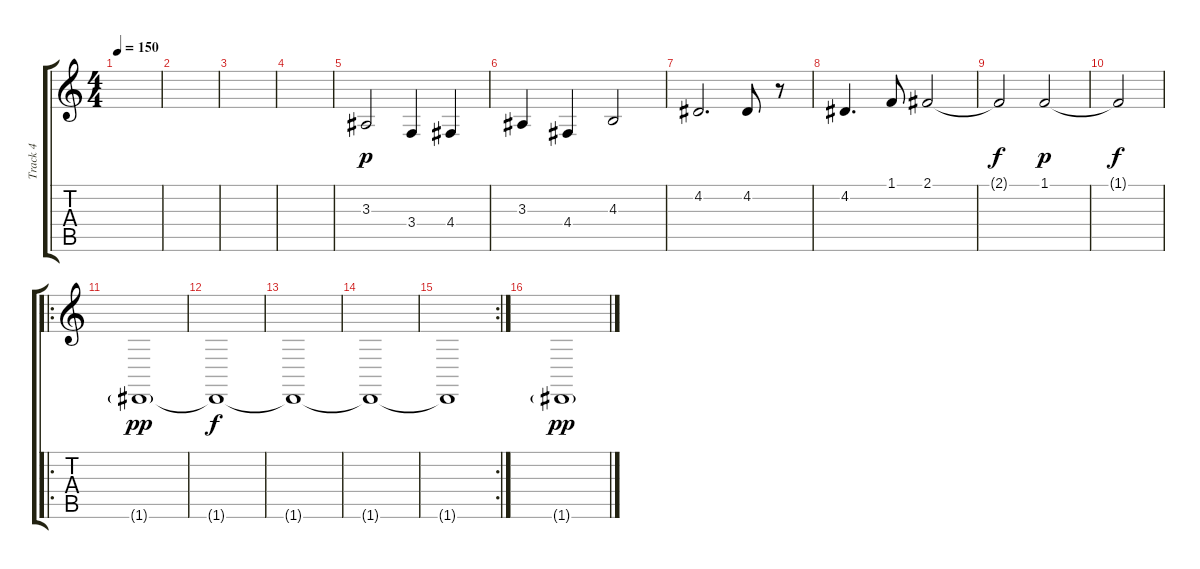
\track ("Track 4" "Track 4") {instrument cello}
\staff {score tabs}
\tuning (E4 B3 G3 D3 A2 D2) {hide}
\ts (4 4)
\tempo 150
\clef g2
\ks c
|
|
|
|
3.3.2{dy p} 3.4.4 4.4.4 |
3.3.4 4.4.4 4.3.2 |
4.2.2{d} 4.2.8 r.8 |
4.2.4{d} 1.1.8 2.1.2 |
2.1{t}.2{dy f} 1.1.2{dy p} |
1.1{t}.2{dy f} |
\ro
1.6{g}.1{dy pp} |
1.6{t}.1{dy f} |
1.6{t}.1 |
1.6{t}.1 |
\rc 2
1.6{t}.1 |
1.6{g}.1{dy pp}
